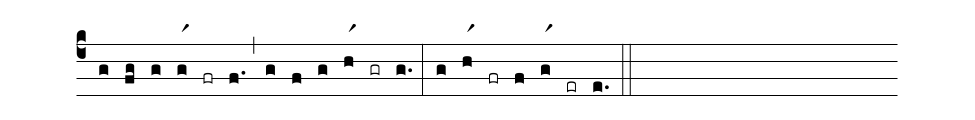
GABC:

%%
(c4)
(g) (fg)
(g) (gr1) (fr) (f.) (,)
(g) (f) (g) (hr1) (gr) (g.) (:)
(g) (hr1) (fr) (f) (gr1) (er) (e.) (::)
